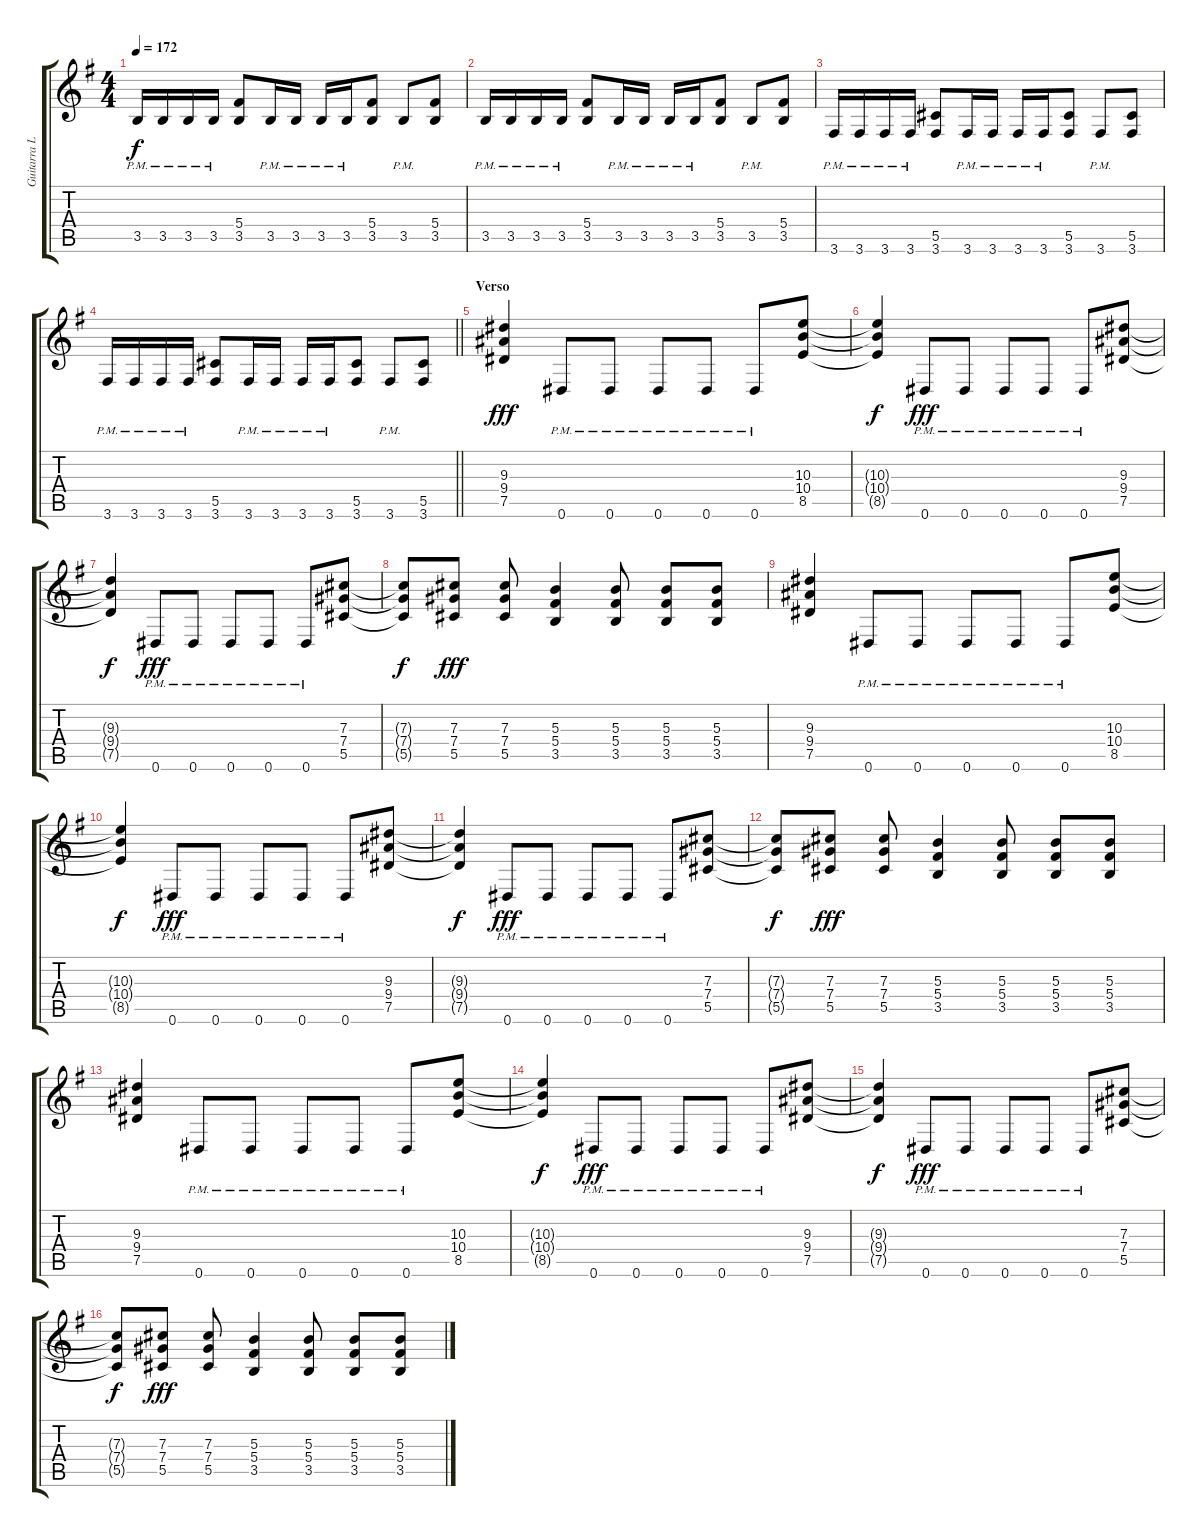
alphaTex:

\track ("Guitarra Líder" "Guitarra L") {instrument distortionguitar}
\staff {score tabs}
\tuning (Eb4 Bb3 Gb3 Db3 Ab2 Eb2) {hide}
\ts (4 4)
\tempo 172
\clef g2
\ks eminor
3.5{pm}.16{dy f} 3.5{pm}.16 3.5{pm}.16 3.5{pm}.16 (5.4 3.5).8 3.5{pm}.16 3.5{pm}.16 3.5{pm}.16 3.5{pm}.16 (5.4 3.5).8 3.5{pm}.8 (5.4 3.5).8 |
3.5{pm}.16 3.5{pm}.16 3.5{pm}.16 3.5{pm}.16 (5.4 3.5).8 3.5{pm}.16 3.5{pm}.16 3.5{pm}.16 3.5{pm}.16 (5.4 3.5).8 3.5{pm}.8 (5.4 3.5).8 |
3.6{pm}.16 3.6{pm}.16 3.6{pm}.16 3.6{pm}.16 (5.5 3.6).8 3.6{pm}.16 3.6{pm}.16 3.6{pm}.16 3.6{pm}.16 (5.5 3.6).8 3.6{pm}.8 (5.5 3.6).8 |
\barLineRight lightlight
3.6{pm}.16 3.6{pm}.16 3.6{pm}.16 3.6{pm}.16 (5.5 3.6).8 3.6{pm}.16 3.6{pm}.16 3.6{pm}.16 3.6{pm}.16 (5.5 3.6).8 3.6{pm}.8 (5.5 3.6).8 |
\section ("" "Verso")
(9.3 9.4 7.5).4{dy fff volume 9} 0.6{pm}.8 0.6{pm}.8 0.6{pm}.8 0.6{pm}.8 0.6{pm}.8 (10.3 10.4 8.5).8 |
(10.3{t} 10.4{t} 8.5{t}).4{dy f} 0.6{pm}.8{dy fff} 0.6{pm}.8 0.6{pm}.8 0.6{pm}.8 0.6{pm}.8 (9.3 9.4 7.5).8 |
(9.3{t} 9.4{t} 7.5{t}).4{dy f} 0.6{pm}.8{dy fff} 0.6{pm}.8 0.6{pm}.8 0.6{pm}.8 0.6{pm}.8 (7.3 7.4 5.5).8 |
(7.3{t} 7.4{t} 5.5{t}).8{dy f} (7.3 7.4 5.5).8{dy fff} (7.3 7.4 5.5).8 (5.3 5.4 3.5).4 (5.3 5.4 3.5).8 (5.3 5.4 3.5).8 (5.3 5.4 3.5).8 |
(9.3 9.4 7.5).4 0.6{pm}.8 0.6{pm}.8 0.6{pm}.8 0.6{pm}.8 0.6{pm}.8 (10.3 10.4 8.5).8 |
(10.3{t} 10.4{t} 8.5{t}).4{dy f} 0.6{pm}.8{dy fff} 0.6{pm}.8 0.6{pm}.8 0.6{pm}.8 0.6{pm}.8 (9.3 9.4 7.5).8 |
(9.3{t} 9.4{t} 7.5{t}).4{dy f} 0.6{pm}.8{dy fff} 0.6{pm}.8 0.6{pm}.8 0.6{pm}.8 0.6{pm}.8 (7.3 7.4 5.5).8 |
(7.3{t} 7.4{t} 5.5{t}).8{dy f} (7.3 7.4 5.5).8{dy fff} (7.3 7.4 5.5).8 (5.3 5.4 3.5).4 (5.3 5.4 3.5).8 (5.3 5.4 3.5).8 (5.3 5.4 3.5).8 |
(9.3 9.4 7.5).4 0.6{pm}.8 0.6{pm}.8 0.6{pm}.8 0.6{pm}.8 0.6{pm}.8 (10.3 10.4 8.5).8 |
(10.3{t} 10.4{t} 8.5{t}).4{dy f} 0.6{pm}.8{dy fff} 0.6{pm}.8 0.6{pm}.8 0.6{pm}.8 0.6{pm}.8 (9.3 9.4 7.5).8 |
(9.3{t} 9.4{t} 7.5{t}).4{dy f} 0.6{pm}.8{dy fff} 0.6{pm}.8 0.6{pm}.8 0.6{pm}.8 0.6{pm}.8 (7.3 7.4 5.5).8 |
(7.3{t} 7.4{t} 5.5{t}).8{dy f} (7.3 7.4 5.5).8{dy fff} (7.3 7.4 5.5).8 (5.3 5.4 3.5).4 (5.3 5.4 3.5).8 (5.3 5.4 3.5).8 (5.3 5.4 3.5).8
